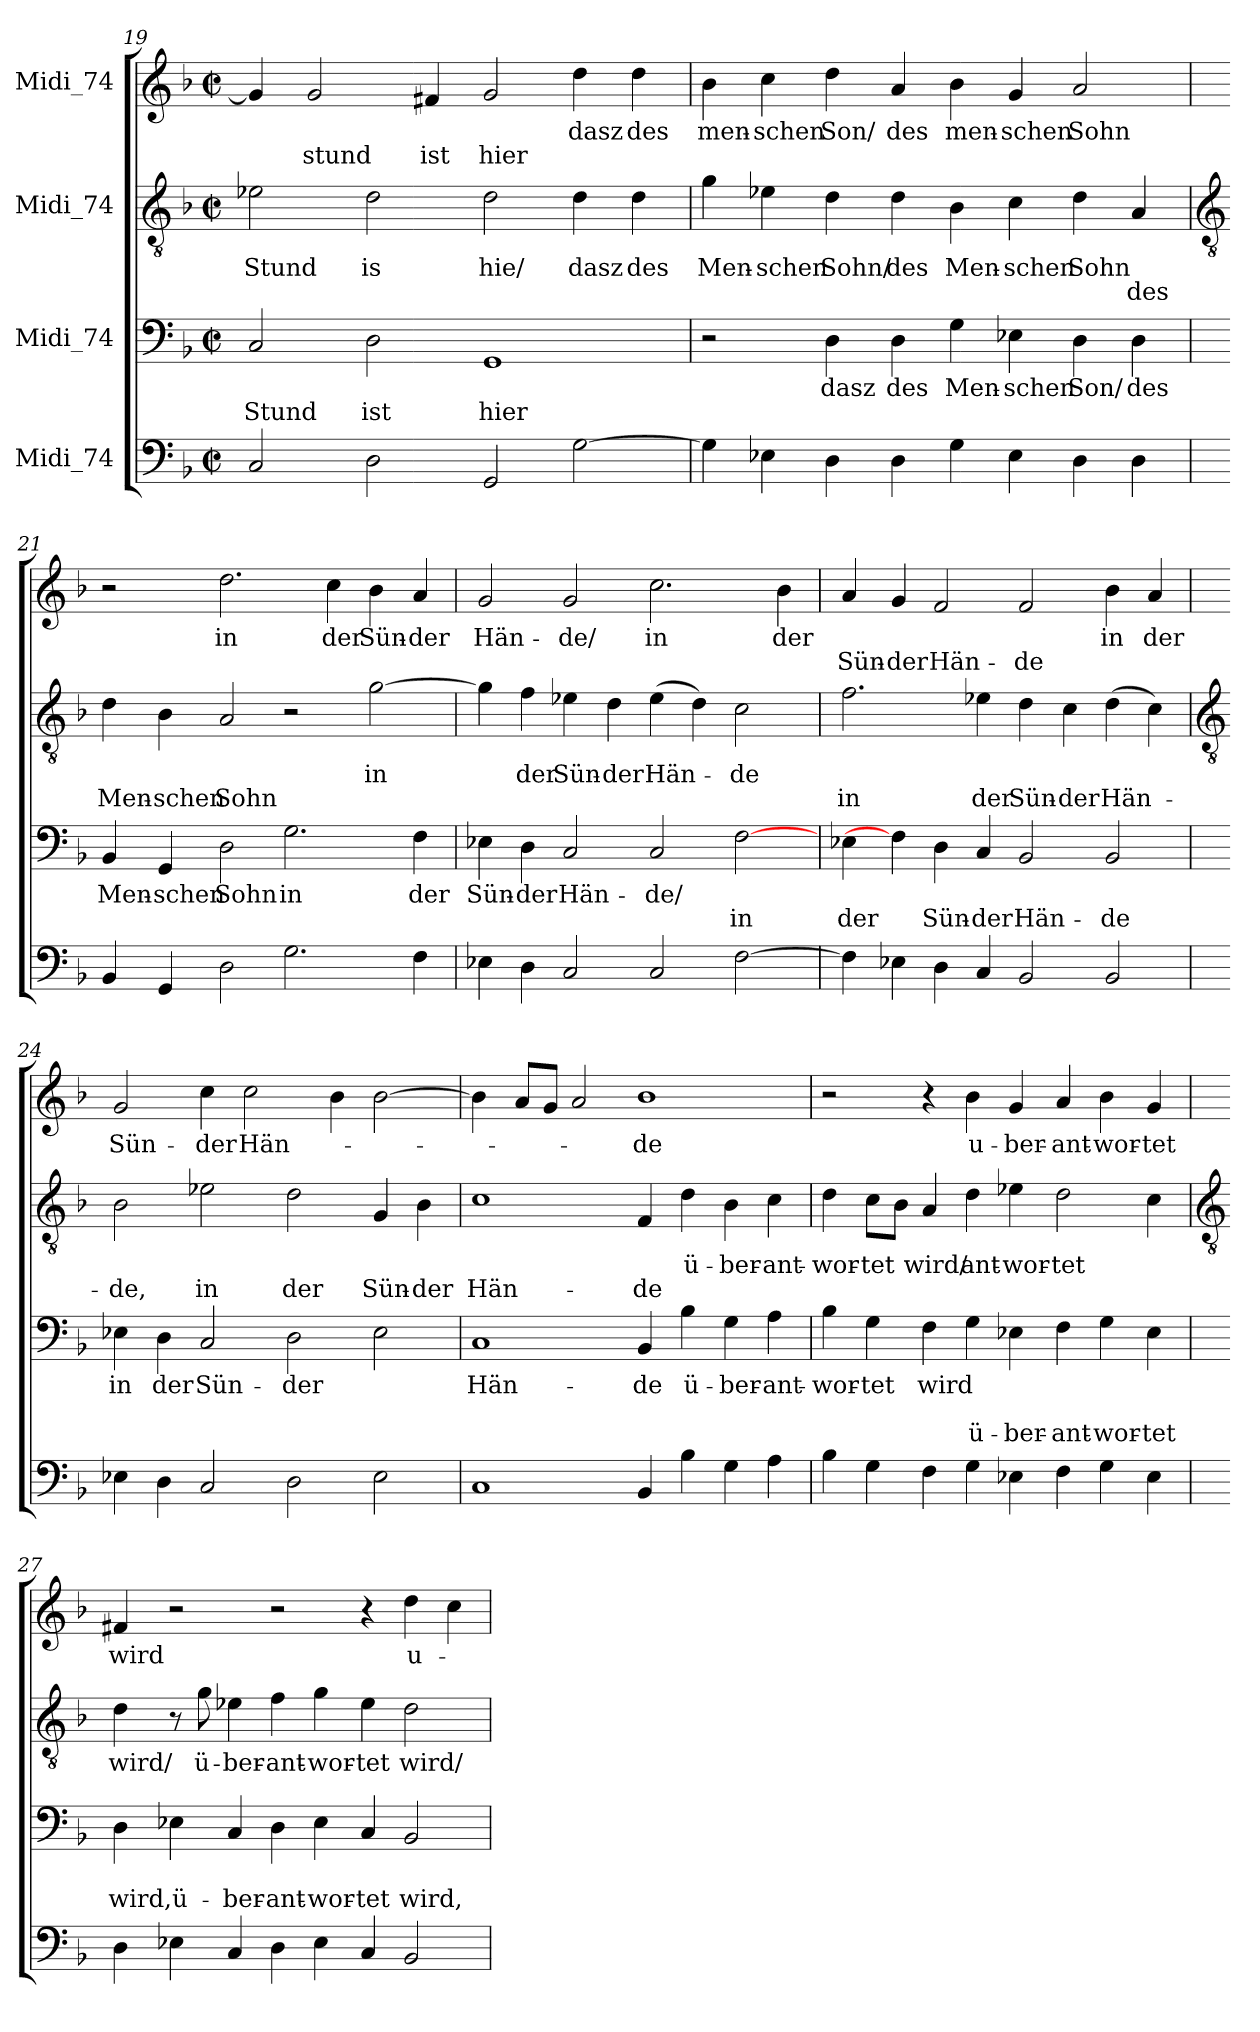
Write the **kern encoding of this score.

**kern	**kern	**text	**text	**text	**kern	**text	**text	**kern	**text	**text
*part4	*part3	*part3	*part3	*part3	*part2	*part2	*part2	*part1	*part1	*part1
*staff4	*staff3	*staff3	*staff3	*staff3	*staff2	*staff2	*staff2	*staff1	*staff1	*staff1
*I"Midi_74	*I"Midi_74	*	*	*	*I"Midi_74	*	*	*I"Midi_74	*	*
*clefF4	*clefF4	*	*	*	*clefGv2	*	*	*clefG2	*	*
*k[b-]	*k[b-]	*	*	*	*k[b-]	*	*	*k[b-]	*	*
*F:	*F:	*	*	*	*F:	*	*	*F:	*	*
*M4/2	*M4/2	*	*	*	*M4/2	*	*	*M4/2	*	*
*met(c|)	*met(c|)	*	*	*	*met(c|)	*	*	*met(c|)	*	*
=19	=19	=19	=19	=19	=19	=19	=19	=19	=19	=19
!	!	!	!LO:LY:b	!	!	!LO:LY:b	!	!	!	!
2C	2C	.	Stund	.	2e-X	Stund	.	4g]	.	.
!	!	!	!	!	!	!	!	!	!	!LO:LY:b
.	.	.	.	.	.	.	.	2g	.	stund
!	!	!	!LO:LY:b	!	!	!LO:LY:b	!	!	!	!
2D	2D	.	ist	.	2d	is	.	.	.	.
!	!	!	!	!	!	!	!	!	!	!LO:LY:b
.	.	.	.	.	.	.	.	4f#X	.	ist
!	!	!	!LO:LY:b	!	!	!LO:LY:b	!	!	!	!LO:LY:b
2GG	1GG	.	hier	.	2d	hie/	.	2g	.	hier
!	!	!	!	!	!	!LO:LY:b	!	!	!LO:LY:b	!
[2G	.	.	.	.	4d	dasz	.	4dd	dasz	.
!	!	!	!	!	!	!LO:LY:b	!	!	!LO:LY:b	!
.	.	.	.	.	4d	des	.	4dd	des	.
=20	=20	=20	=20	=20	=20	=20	=20	=20	=20	=20
!	!	!	!	!	!	!LO:LY:b	!	!	!LO:LY:b	!
4G]	2r	.	.	.	4g	Men-	.	4b-	men-	.
!	!	!	!	!	!	!LO:LY:b	!	!	!LO:LY:b	!
4E-X	.	.	.	.	4e-X	-schen	.	4cc	-schen	.
!	!	!LO:LY:b	!	!	!	!LO:LY:b	!	!	!LO:LY:b	!
4D	4D	dasz	.	.	4d	Sohn/	.	4dd	Son/	.
!	!	!LO:LY:b	!	!	!	!LO:LY:b	!	!	!LO:LY:b	!
4D	4D	des	.	.	4d	des	.	4a	des	.
!	!	!LO:LY:b	!	!	!	!LO:LY:b	!	!	!LO:LY:b	!
4G	4G	Men-	.	.	4B-	Men-	.	4b-	men-	.
!	!	!LO:LY:b	!	!	!	!LO:LY:b	!	!	!LO:LY:b	!
4E-	4E-X	-schen	.	.	4c	-schen	.	4g	-schen	.
!	!	!LO:LY:b	!	!	!	!LO:LY:b	!	!	!LO:LY:b	!
4D	4D	Son/	.	.	4d	Sohn	.	2a	Sohn	.
!	!	!LO:LY:b	!	!	!	!	!LO:LY:b	!	!	!
4D	4D	des	.	.	4A	.	des	.	.	.
!!LO:LB:g=z
=21	=21	=21	=21	=21	=21	=21	=21	=21	=21	=21
*	*	*	*	*	*clefGv2	*	*	*	*	*
!	!	!LO:LY:b	!	!	!	!	!LO:LY:b	!	!	!
4BB-	4BB-	Men-	.	.	4d	.	Men-	2r	.	.
!	!	!LO:LY:b	!	!	!	!	!LO:LY:b	!	!	!
4GG	4GG	-schen	.	.	4B-	.	-schen	.	.	.
!	!	!LO:LY:b	!	!	!	!	!LO:LY:b	!	!LO:LY:b	!
2D	2D	Sohn	.	.	2A	.	Sohn	2.dd	in	.
!	!	!LO:LY:b	!	!	!	!	!	!	!	!
2.G	2.G	in	.	.	2r	.	.	.	.	.
!	!	!	!	!	!	!	!	!	!LO:LY:b	!
.	.	.	.	.	.	.	.	4cc	der	.
!	!	!	!	!	!	!LO:LY:b	!	!	!LO:LY:b	!
.	.	.	.	.	[2g	in	.	4b-	Sün-	.
!	!	!LO:LY:b	!	!	!	!	!	!	!LO:LY:b	!
4F	4F	der	.	.	.	.	.	4a	-der	.
=22	=22	=22	=22	=22	=22	=22	=22	=22	=22	=22
!	!	!LO:LY:b	!	!	!	!	!	!	!LO:LY:b	!
4E-X	4E-X	Sün-	.	.	4g]	.	.	2g	Hän-	.
!	!	!LO:LY:b	!	!	!	!LO:LY:b	!	!	!	!
4D	4D	-der	.	.	4f	der	.	.	.	.
!	!	!LO:LY:b	!	!	!	!LO:LY:b	!	!	!LO:LY:b	!
2C	2C	Hän-	.	.	4e-X	Sün-	.	2g	-de/	.
!	!	!	!	!	!	!LO:LY:b	!	!	!	!
.	.	.	.	.	4d	-der	.	.	.	.
!	!	!LO:LY:b	!	!	!	!LO:LY:b	!	!	!LO:LY:b	!
2C	2C	-de/	.	.	(<4e-	Hän-	.	2.cc	in	.
.	.	.	.	.	4d)	.	.	.	.	.
!	!	!	!LO:LY:b	!	!	!LO:LY:b	!	!	!	!
[2F	[2F	.	in	.	2c	-de	.	.	.	.
!	!	!	!	!	!	!	!	!	!LO:LY:b	!
.	.	.	.	.	.	.	.	4b-	der	.
=23	=23	=23	=23	=23	=23	=23	=23	=23	=23	=23
!	!	!	!LO:LY:b	!	!	!	!LO:LY:b	!	!	!LO:LY:b
4F]	4E-X	.	der	.	2.f	.	in	4a	.	Sün-
!	!	!	!	!	!	!	!	!	!	!LO:LY:b
4E-X	4F]	.	.	.	.	.	.	4g	.	-der
!	!	!	!LO:LY:b	!	!	!	!	!	!	!LO:LY:b
4D	4D	.	Sün-	.	.	.	.	2f	.	Hän-
!	!	!	!LO:LY:b	!	!	!	!LO:LY:b	!	!	!
4C	4C	.	-der	.	4e-X	.	der	.	.	.
!	!	!	!LO:LY:b	!	!	!	!LO:LY:b	!	!	!LO:LY:b
2BB-	2BB-	.	Hän-	.	4d	.	Sün-	2f	.	-de
!	!	!	!	!	!	!	!LO:LY:b	!	!	!
.	.	.	.	.	4c	.	-der	.	.	.
!	!	!	!LO:LY:b	!	!	!	!LO:LY:b	!	!LO:LY:b	!
2BB-	2BB-	.	-de	.	(<4d	.	Hän-	4b-	in	.
!	!	!	!	!	!	!	!	!	!LO:LY:b	!
.	.	.	.	.	4c)	.	.	4a	der	.
!!LO:LB:g=z
=24	=24	=24	=24	=24	=24	=24	=24	=24	=24	=24
*	*	*	*	*	*clefGv2	*	*	*	*	*
!	!	!LO:LY:b	!	!	!	!	!LO:LY:b	!	!LO:LY:b	!
4E-X	4E-X	in	.	.	2B-	.	-de,	2g	Sün-	.
!	!	!LO:LY:b	!	!	!	!	!	!	!	!
4D	4D	der	.	.	.	.	.	.	.	.
!	!	!LO:LY:b	!	!	!	!	!LO:LY:b	!	!LO:LY:b	!
2C	2C	Sün-	.	.	2e-X	.	in	4cc	-der	.
!	!	!	!	!	!	!	!	!	!LO:LY:b	!
.	.	.	.	.	.	.	.	2cc	Hän-	.
!	!	!LO:LY:b	!	!	!	!	!LO:LY:b	!	!	!
2D	2D	-der	.	.	2d	.	der	.	.	.
.	.	.	.	.	.	.	.	4b-	.	.
!	!	!	!	!	!	!	!LO:LY:b	!	!	!
2E-	2E-	.	.	.	4G	.	Sün-	[2b-	.	.
!	!	!	!	!	!	!	!LO:LY:b	!	!	!
.	.	.	.	.	4B-	.	-der	.	.	.
=25	=25	=25	=25	=25	=25	=25	=25	=25	=25	=25
!	!	!LO:LY:b	!	!	!	!	!LO:LY:b	!	!	!
1C	1C	Hän-	.	.	1c	.	Hän-	4b-]	.	.
.	.	.	.	.	.	.	.	8aL	.	.
.	.	.	.	.	.	.	.	8gJ	.	.
.	.	.	.	.	.	.	.	2a	.	.
!	!	!LO:LY:b	!	!	!	!	!LO:LY:b	!	!LO:LY:b	!
4BB-	4BB-	-de	.	.	4F	.	-de	1b-	-de	.
!	!	!LO:LY:b	!	!	!	!LO:LY:b	!	!	!	!
4B-	4B-	ü-	.	.	4d	ü-	.	.	.	.
!	!	!LO:LY:b	!	!	!	!LO:LY:b	!	!	!	!
4G	4G	-ber-	.	.	4B-	-ber-	.	.	.	.
!	!	!LO:LY:b	!	!	!	!LO:LY:b	!	!	!	!
4A	4A	-ant-	.	.	4c	-ant-	.	.	.	.
=26	=26	=26	=26	=26	=26	=26	=26	=26	=26	=26
!	!	!LO:LY:b	!	!	!	!LO:LY:b	!	!	!	!
4B-	4B-	-wor-	.	.	4d	-wor-	.	2r	.	.
!	!	!LO:LY:b	!	!	!	!LO:LY:b	!	!	!	!
4G	4G	-tet	.	.	8cL	-tet	.	.	.	.
.	.	.	.	.	8B-J	.	.	.	.	.
!	!	!LO:LY:b	!	!	!	!LO:LY:b	!	!	!	!
4F	4F	wird	.	.	4A	wird/	.	4r	.	.
!	!	!	!	!LO:LY:b	!	!LO:LY:b	!	!	!LO:LY:b	!
4G	4G	.	.	ü-	4d	ant-	.	4b-	u-	.
!	!	!	!	!LO:LY:b	!	!LO:LY:b	!	!	!LO:LY:b	!
4E-X	4E-X	.	.	-ber-	4e-X	-wor-	.	4g	-ber-	.
!	!	!	!	!LO:LY:b	!	!LO:LY:b	!	!	!LO:LY:b	!
4F	4F	.	.	-ant-	2d	-tet	.	4a	-ant-	.
!	!	!	!	!LO:LY:b	!	!	!	!	!LO:LY:b	!
4G	4G	.	.	-wor-	.	.	.	4b-	-wor-	.
!	!	!	!	!LO:LY:b	!	!	!	!	!LO:LY:b	!
4E-	4E-	.	.	-tet	4c	.	.	4g	-tet	.
!!LO:LB:g=z
=27	=27	=27	=27	=27	=27	=27	=27	=27	=27	=27
*	*	*	*	*	*clefGv2	*	*	*	*	*
!	!	!	!LO:LY:b	!	!	!LO:LY:b	!	!	!LO:LY:b	!
4D	4D	.	wird,	.	4d	wird/	.	4f#X	wird	.
!	!	!	!LO:LY:b	!	!	!	!	!	!	!
4E-X	4E-X	.	ü-	.	8r	.	.	2r	.	.
!	!	!	!	!	!	!LO:LY:b	!	!	!	!
.	.	.	.	.	8g	ü-	.	.	.	.
!	!	!	!LO:LY:b	!	!	!LO:LY:b	!	!	!	!
4C	4C	.	-ber-	.	4e-X	-ber-	.	.	.	.
!	!	!	!LO:LY:b	!	!	!LO:LY:b	!	!	!	!
4D	4D	.	-ant-	.	4f	-ant-	.	2r	.	.
!	!	!	!LO:LY:b	!	!	!LO:LY:b	!	!	!	!
4E-	4E-	.	-wor-	.	4g	-wor-	.	.	.	.
!	!	!	!LO:LY:b	!	!	!LO:LY:b	!	!	!	!
4C	4C	.	-tet	.	4e-	-tet	.	4r	.	.
!	!	!	!LO:LY:b	!	!	!LO:LY:b	!	!	!LO:LY:b	!
2BB-	2BB-	.	wird,	.	2d	wird/	.	4dd	u-	.
.	.	.	.	.	.	.	.	4cc	.	.
=	=	=	=	=	=	=	=	=	=	=
*-	*-	*-	*-	*-	*-	*-	*-	*-	*-	*-
